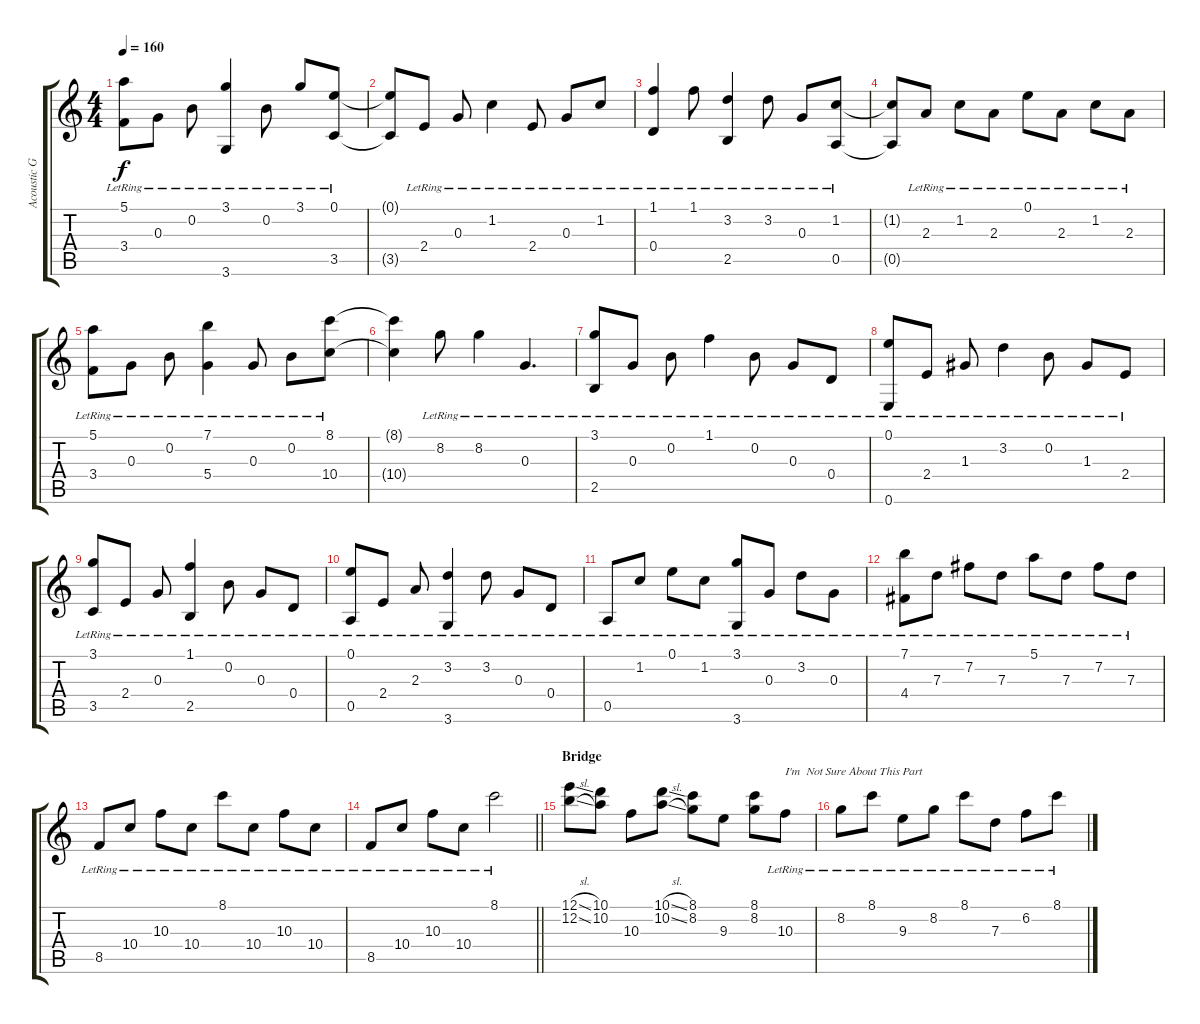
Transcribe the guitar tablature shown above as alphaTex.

\track ("Acoustic Guitar" "Acoustic G") {instrument acousticguitarsteel}
\staff {score tabs}
\tuning (E4 B3 G3 D3 A2 E2) {hide}
\ts (4 4)
\tempo 160
\clef g2
\ks c
(5.1{lr} 3.4{lr}).8{dy f} 0.3{lr}.8 0.2{lr}.8 (3.1{lr} 3.6{lr}).4 0.2{lr}.8 3.1{lr}.8 (0.1{lr} 3.5{lr}).8 |
(0.1{t} 3.5{t}).8 2.4{lr}.8 0.3{lr}.8 1.2{lr}.4 2.4{lr}.8 0.3{lr}.8 1.2{lr}.8 |
(1.1{lr} 0.4{lr}).4 1.1{lr}.8 (3.2 2.5{lr}).4 3.2{lr}.8 0.3{lr}.8 (1.2{lr} 0.5{lr}).8 |
(1.2{t} 0.5{t}).8 2.3{lr}.8 1.2{lr}.8 2.3{lr}.8 0.1{lr}.8 2.3{lr}.8 1.2{lr}.8 2.3{lr}.8 |
(5.1{lr} 3.4{lr}).8 0.3{lr}.8 0.2{lr}.8 (7.1{lr} 5.4).4 0.3{lr}.8 0.2{lr}.8 (8.1{lr} 10.4).8 |
(8.1{t} 10.4{t}).4 8.2{lr}.8 8.2{lr}.4 0.3{lr}.4{d} |
(3.1{lr} 2.5{lr}).8 0.3{lr}.8 0.2{lr}.8 1.1{lr}.4 0.2{lr}.8 0.3{lr}.8 0.4{lr}.8 |
(0.1{lr} 0.6{lr}).8 2.4{lr}.8 1.3{lr}.8 3.2{lr}.4 0.2{lr}.8 1.3{lr}.8 2.4{lr}.8 |
(3.1{lr} 3.5{lr}).8 2.4{lr}.8 0.3{lr}.8 (1.1{lr} 2.5{lr}).4 0.2{lr}.8 0.3{lr}.8 0.4{lr}.8 |
(0.1{lr} 0.5{lr}).8 2.4{lr}.8 2.3{lr}.8 (3.2{lr} 3.6{lr}).4 3.2{lr}.8 0.3{lr}.8 0.4{lr}.8 |
0.5{lr}.8 1.2{lr}.8 0.1{lr}.8 1.2{lr}.8 (3.1{lr} 3.6{lr}).8 0.3{lr}.8 3.2{lr}.8 0.3{lr}.8 |
(7.1{lr} 4.4{lr}).8 7.3{lr}.8 7.2{lr}.8 7.3{lr}.8 5.1{lr}.8 7.3{lr}.8 7.2{lr}.8 7.3{lr}.8 |
8.5{lr}.8 10.4{lr}.8 10.3{lr}.8 10.4{lr}.8 8.1{lr}.8 10.4{lr}.8 10.3{lr}.8 10.4{lr}.8 |
\barLineRight lightlight
8.5{lr}.8 10.4{lr}.8 10.3{lr}.8 10.4{lr}.8 8.1{lr}.2 |
\section ("" "Bridge")
(12.1{sl} 12.2{sl}).8 (10.1 10.2).8 10.3.8 (10.1{sl} 10.2{sl}).8 (8.1 8.2).8 9.3.8 (8.1 8.2).8 10.3{lr}.8{txt "I'm  Not Sure About This Part"} |
8.2{lr}.8 8.1{lr}.8 9.3{lr}.8 8.2{lr}.8 8.1{lr}.8 7.3{lr}.8 6.2{lr}.8 8.1{lr}.8
